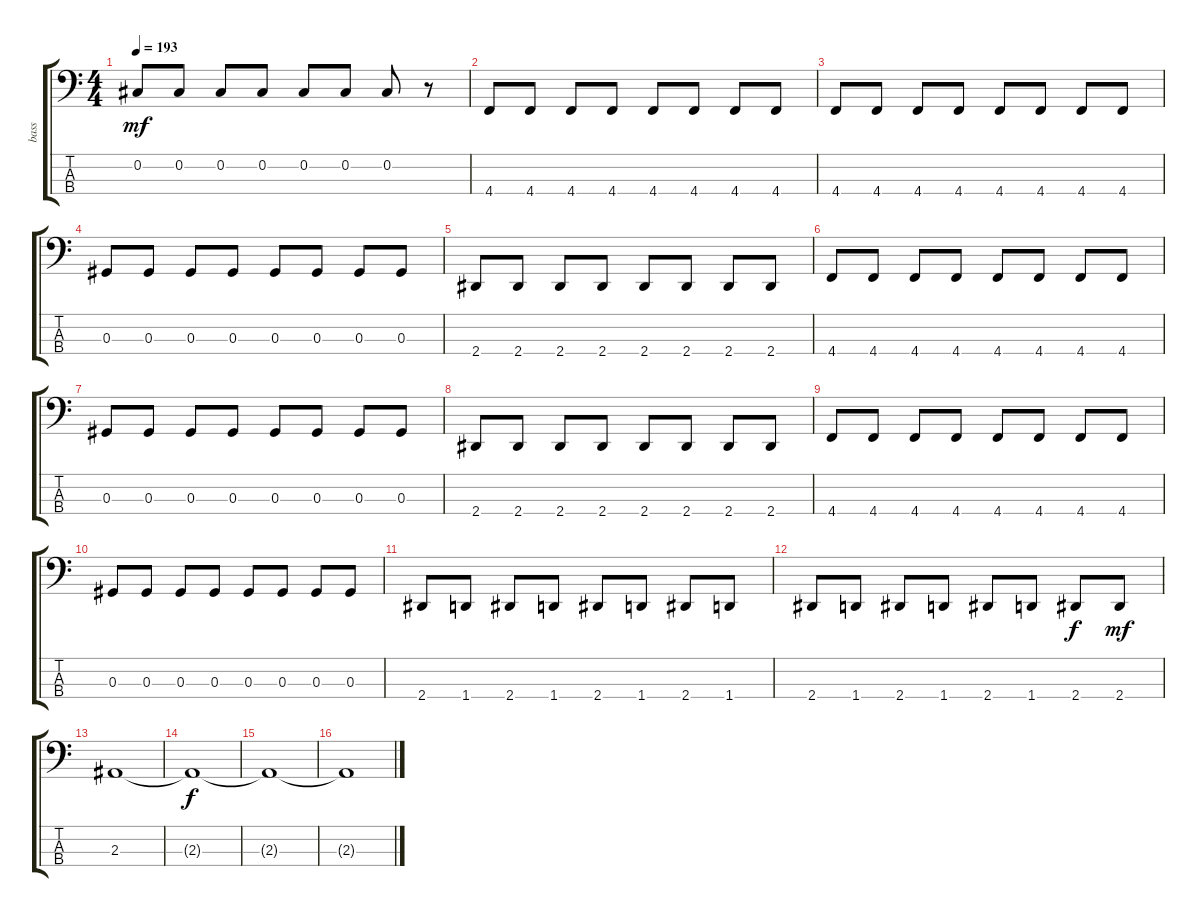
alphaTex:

\track ("bass" "bass") {instrument electricbasspick}
\staff {score tabs}
\tuning (Gb2 Db2 Ab1 Db1) {hide}
\ts (4 4)
\tempo 193
\clef f4
\ks c
0.2.8{dy mf} 0.2.8 0.2.8 0.2.8 0.2.8 0.2.8 0.2.8 r.8 |
4.4.8 4.4.8 4.4.8 4.4.8 4.4.8 4.4.8 4.4.8 4.4.8 |
4.4.8 4.4.8 4.4.8 4.4.8 4.4.8 4.4.8 4.4.8 4.4.8 |
0.3.8 0.3.8 0.3.8 0.3.8 0.3.8 0.3.8 0.3.8 0.3.8 |
2.4.8 2.4.8 2.4.8 2.4.8 2.4.8 2.4.8 2.4.8 2.4.8 |
4.4.8 4.4.8 4.4.8 4.4.8 4.4.8 4.4.8 4.4.8 4.4.8 |
0.3.8 0.3.8 0.3.8 0.3.8 0.3.8 0.3.8 0.3.8 0.3.8 |
2.4.8 2.4.8 2.4.8 2.4.8 2.4.8 2.4.8 2.4.8 2.4.8 |
4.4.8 4.4.8 4.4.8 4.4.8 4.4.8 4.4.8 4.4.8 4.4.8 |
0.3.8 0.3.8 0.3.8 0.3.8 0.3.8 0.3.8 0.3.8 0.3.8 |
2.4.8 1.4.8 2.4.8 1.4.8 2.4.8 1.4.8 2.4.8 1.4.8 |
2.4.8 1.4.8 2.4.8 1.4.8 2.4.8 1.4.8 2.4.8{dy f} 2.4.8{dy mf} |
2.3.1 |
2.3{t}.1{dy f} |
2.3{t}.1 |
2.3{t}.1
